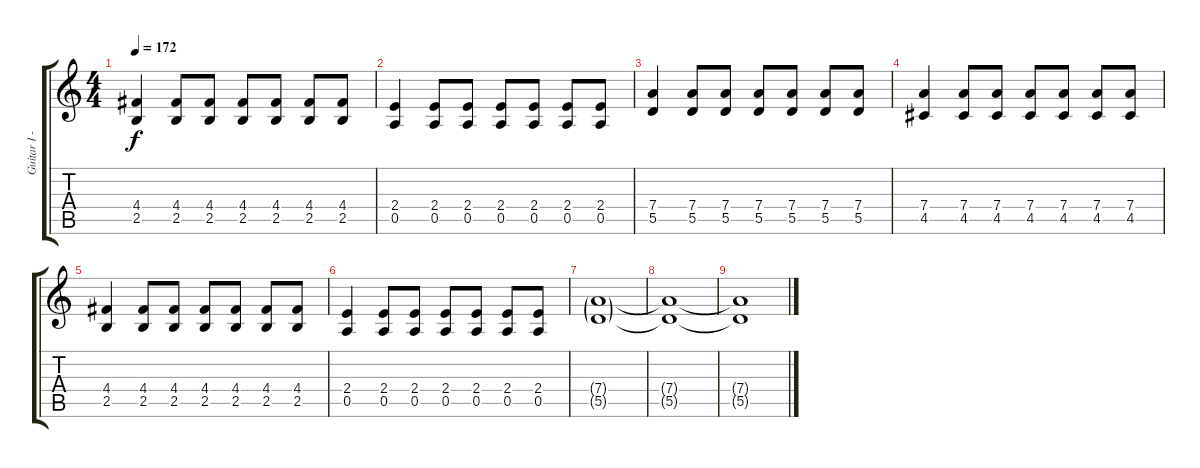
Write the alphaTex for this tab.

\track ("Guitar I - Gotoh" "Guitar I -") {instrument distortionguitar}
\staff {score tabs}
\tuning (E4 B3 G3 D3 A2 E2) {hide}
\ts (4 4)
\tempo 172
\clef g2
\ks c
(4.4 2.5).4{dy f} (4.4 2.5).8 (4.4 2.5).8 (4.4 2.5).8 (4.4 2.5).8 (4.4 2.5).8 (4.4 2.5).8 |
(2.4 0.5).4 (2.4 0.5).8 (2.4 0.5).8 (2.4 0.5).8 (2.4 0.5).8 (2.4 0.5).8 (2.4 0.5).8 |
(7.4 5.5).4 (7.4 5.5).8 (7.4 5.5).8 (7.4 5.5).8 (7.4 5.5).8 (7.4 5.5).8 (7.4 5.5).8 |
(7.4 4.5).4 (7.4 4.5).8 (7.4 4.5).8 (7.4 4.5).8 (7.4 4.5).8 (7.4 4.5).8 (7.4 4.5).8 |
(4.4 2.5).4 (4.4 2.5).8 (4.4 2.5).8 (4.4 2.5).8 (4.4 2.5).8 (4.4 2.5).8 (4.4 2.5).8 |
(2.4 0.5).4 (2.4 0.5).8 (2.4 0.5).8 (2.4 0.5).8 (2.4 0.5).8 (2.4 0.5).8 (2.4 0.5).8 |
(7.4{g} 5.5{g}).1 |
(7.4{t} 5.5{t}).1 |
(7.4{t} 5.5{t}).1
